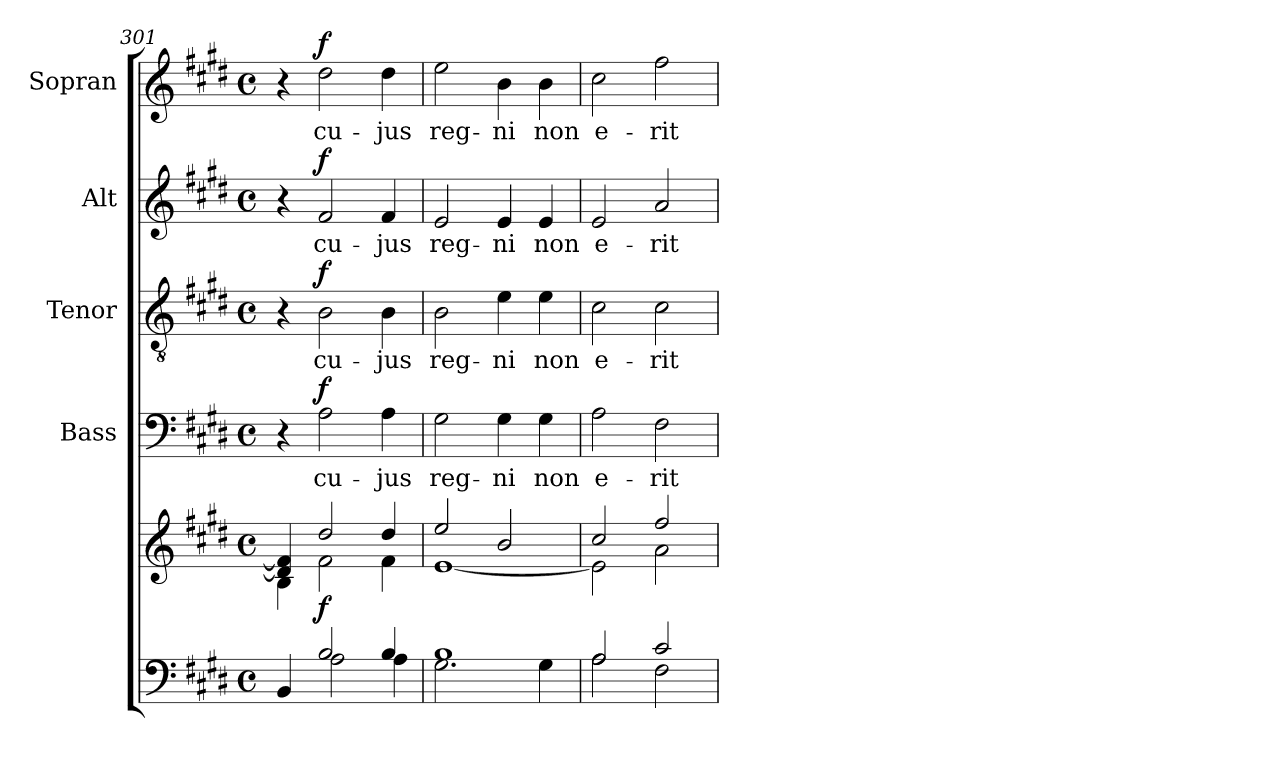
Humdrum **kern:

**kern	**kern	**dynam	**kern	**text	**dynam	**kern	**text	**dynam	**kern	**text	**dynam	**kern	**text	**dynam
*part5	*part5	*part5	*part4	*part4	*part4	*part3	*part3	*part3	*part2	*part2	*part2	*part1	*part1	*part1
*staff6	*staff5	*staff5/6	*staff4	*staff4	*staff4	*staff3	*staff3	*staff3	*staff2	*staff2	*staff2	*staff1	*staff1	*staff1
*	*	*	*I"Bass	*	*	*I"Tenor	*	*	*I"Alt	*	*	*I"Sopran	*	*
*	*	*	*I'B.	*	*	*I'T.	*	*	*I'A.	*	*	*I'S.	*	*
*clefF4	*clefG2	*	*clefF4	*	*	*clefGv2	*	*	*clefG2	*	*	*clefG2	*	*
*k[f#c#g#d#]	*k[f#c#g#d#]	*	*k[f#c#g#d#]	*	*	*k[f#c#g#d#]	*	*	*k[f#c#g#d#]	*	*	*k[f#c#g#d#]	*	*
*E:	*E:	*	*E:	*	*	*E:	*	*	*E:	*	*	*E:	*	*
*M4/4	*M4/4	*	*M4/4	*	*	*M4/4	*	*	*M4/4	*	*	*M4/4	*	*
*met(c)	*met(c)	*	*met(c)	*	*	*met(c)	*	*	*met(c)	*	*	*met(c)	*	*
=301	=301	=301	=301	=301	=301	=301	=301	=301	=301	=301	=301	=301	=301	=301
*^	*^	*	*	*	*	*	*	*	*	*	*	*	*	*
4BB/	4ryy	4d#/] 4f#/]	4B\	.	4r	.	.	4r	.	.	4r	.	.	4r	.	.
!	!	!	!	!LO:DY:b	!	!LO:LY:b	!LO:DY:a	!	!LO:LY:b	!LO:DY:a	!	!LO:LY:b	!LO:DY:a	!	!LO:LY:b	!LO:DY:a
2B/	2A\	2dd#/	2f#\	f	2A\	cu-	f	2B\	cu-	f	2f#/	cu-	f	2dd#\	cu-	f
!	!	!	!	!	!	!LO:LY:b	!	!	!LO:LY:b	!	!	!LO:LY:b	!	!	!LO:LY:b	!
4B/	4A\	4dd#/	4f#\	.	4A\	-jus	.	4B\	-jus	.	4f#/	-jus	.	4dd#\	-jus	.
=302	=302	=302	=302	=302	=302	=302	=302	=302	=302	=302	=302	=302	=302	=302	=302	=302
!	!	!	!	!	!	!LO:LY:b	!	!	!LO:LY:b	!	!	!LO:LY:b	!	!	!LO:LY:b	!
1B	2.G#\	2ee/	[<1e	.	2G#\	reg-	.	2B\	reg-	.	2e/	reg-	.	2ee\	reg-	.
!	!	!	!	!	!	!LO:LY:b	!	!	!LO:LY:b	!	!	!LO:LY:b	!	!	!LO:LY:b	!
.	.	2b/	.	.	4G#\	-ni	.	4e\	-ni	.	4e/	-ni	.	4b\	-ni	.
!	!	!	!	!	!	!LO:LY:b	!	!	!LO:LY:b	!	!	!LO:LY:b	!	!	!LO:LY:b	!
.	4G#\	.	.	.	4G#\	non	.	4e\	non	.	4e/	non	.	4b\	non	.
=303	=303	=303	=303	=303	=303	=303	=303	=303	=303	=303	=303	=303	=303	=303	=303	=303
!	!	!	!	!	!	!LO:LY:b	!	!	!LO:LY:b	!	!	!LO:LY:b	!	!	!LO:LY:b	!
2A/	2A\	2cc#/	2e\]	.	2A\	e-	.	2c#\	e-	.	2e/	e-	.	2cc#\	e-	.
!	!	!	!	!	!	!LO:LY:b	!	!	!LO:LY:b	!	!	!LO:LY:b	!	!	!LO:LY:b	!
2c#/	2F#\	2ff#/	2a\	.	2F#\	-rit	.	2c#\	-rit	.	2a/	-rit	.	2ff#\	-rit	.
*v	*v	*	*	*	*	*	*	*	*	*	*	*	*	*	*	*
*	*v	*v	*	*	*	*	*	*	*	*	*	*	*	*	*
=	=	=	=	=	=	=	=	=	=	=	=	=	=	=
*-	*-	*-	*-	*-	*-	*-	*-	*-	*-	*-	*-	*-	*-	*-
